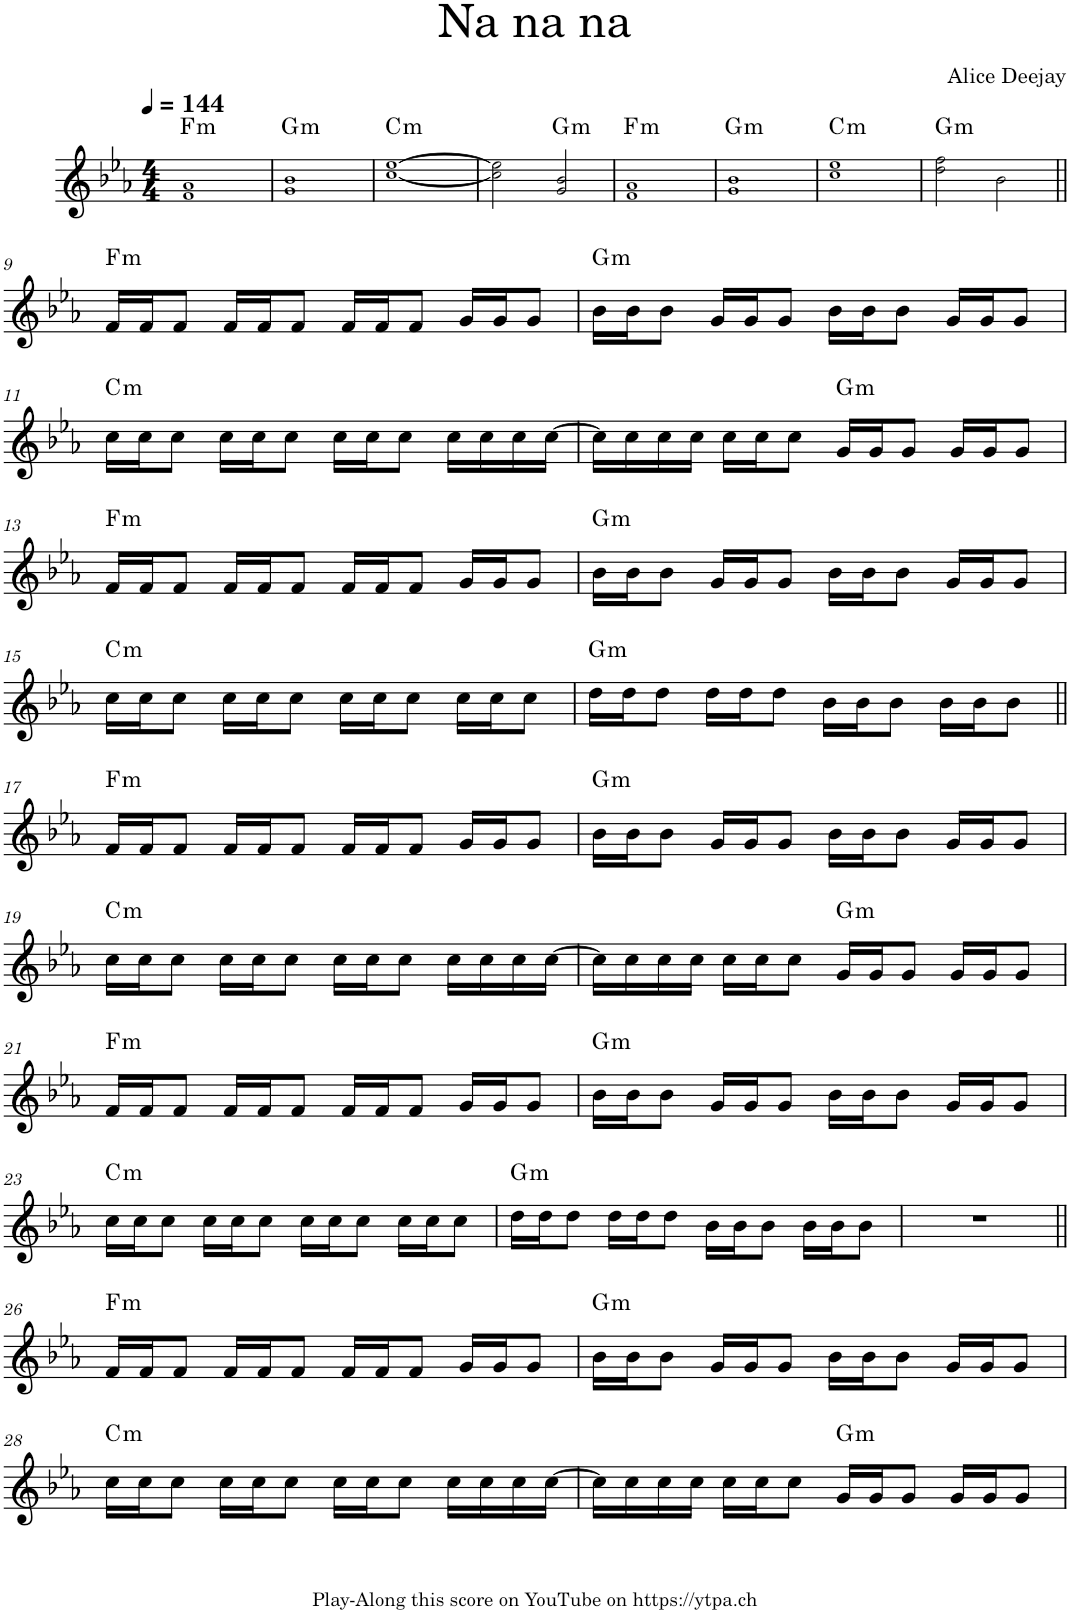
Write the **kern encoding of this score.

**kern	**harte
*part1	*part1
*staff1	*
*I"Piano	*
*I'Pno.	*
*clefG2	*
*k[b-e-a-]	*
*M4/4	*
*MM144	*
=1	=1
!	!LO:H:kt=m
1f! 1a-!	F:min
=2	=2
!	!LO:H:kt=m
1g! 1b-!	G:min
=3	=3
!	!LO:H:kt=m
[1cc! [1ee-!	C:min
=4	=4
2cc!\] 2ee-!\]	.
!	!LO:H:kt=m
2g!/ 2b-!/	G:min
=5	=5
!	!LO:H:kt=m
1f! 1a-!	F:min
=6	=6
!	!LO:H:kt=m
1g! 1b-!	G:min
=7	=7
!	!LO:H:kt=m
1cc! 1ee-!	C:min
=8	=8
!	!LO:H:kt=m
2dd!\ 2ff!\	G:min
2b-!\	.
!!LO:LB:g=z
=9||	=9||
!	!LO:H:kt=m
16f/LL	F:min
16f/J	.
8f/J	.
16f/LL	.
16f/J	.
8f/J	.
16f/LL	.
16f/J	.
8f/J	.
16g/LL	.
16g/J	.
8g/J	.
=10	=10
!	!LO:H:kt=m
16b-\LL	G:min
16b-\J	.
8b-\J	.
16g/LL	.
16g/J	.
8g/J	.
16b-\LL	.
16b-\J	.
8b-\J	.
16g/LL	.
16g/J	.
8g/J	.
!!LO:LB:g=z
=11	=11
!	!LO:H:kt=m
16cc\LL	C:min
16cc\J	.
8cc\J	.
16cc\LL	.
16cc\J	.
8cc\J	.
16cc\LL	.
16cc\J	.
8cc\J	.
16cc\LL	.
16cc\	.
16cc\	.
[16cc\JJ	.
=12	=12
16cc\LL]	.
16cc\	.
16cc\	.
16cc\JJ	.
16cc\LL	.
16cc\J	.
8cc\J	.
!	!LO:H:kt=m
16g/LL	G:min
16g/J	.
8g/J	.
16g/LL	.
16g/J	.
8g/J	.
!!LO:LB:g=z
=13	=13
!	!LO:H:kt=m
16f/LL	F:min
16f/J	.
8f/J	.
16f/LL	.
16f/J	.
8f/J	.
16f/LL	.
16f/J	.
8f/J	.
16g/LL	.
16g/J	.
8g/J	.
=14	=14
!	!LO:H:kt=m
16b-\LL	G:min
16b-\J	.
8b-\J	.
16g/LL	.
16g/J	.
8g/J	.
16b-\LL	.
16b-\J	.
8b-\J	.
16g/LL	.
16g/J	.
8g/J	.
!!LO:LB:g=z
=15	=15
!	!LO:H:kt=m
16cc\LL	C:min
16cc\J	.
8cc\J	.
16cc\LL	.
16cc\J	.
8cc\J	.
16cc\LL	.
16cc\J	.
8cc\J	.
16cc\LL	.
16cc\J	.
8cc\J	.
=16	=16
!	!LO:H:kt=m
16dd\LL	G:min
16dd\J	.
8dd\J	.
16dd\LL	.
16dd\J	.
8dd\J	.
16b-\LL	.
16b-\J	.
8b-\J	.
16b-\LL	.
16b-\J	.
8b-\J	.
!!LO:LB:g=z
=17||	=17||
!	!LO:H:kt=m
16f/LL	F:min
16f/J	.
8f/J	.
16f/LL	.
16f/J	.
8f/J	.
16f/LL	.
16f/J	.
8f/J	.
16g/LL	.
16g/J	.
8g/J	.
=18	=18
!	!LO:H:kt=m
16b-\LL	G:min
16b-\J	.
8b-\J	.
16g/LL	.
16g/J	.
8g/J	.
16b-\LL	.
16b-\J	.
8b-\J	.
16g/LL	.
16g/J	.
8g/J	.
!!LO:LB:g=z
=19	=19
!	!LO:H:kt=m
16cc\LL	C:min
16cc\J	.
8cc\J	.
16cc\LL	.
16cc\J	.
8cc\J	.
16cc\LL	.
16cc\J	.
8cc\J	.
16cc\LL	.
16cc\	.
16cc\	.
[16cc\JJ	.
=20	=20
16cc\LL]	.
16cc\	.
16cc\	.
16cc\JJ	.
16cc\LL	.
16cc\J	.
8cc\J	.
!	!LO:H:kt=m
16g/LL	G:min
16g/J	.
8g/J	.
16g/LL	.
16g/J	.
8g/J	.
!!LO:LB:g=z
=21	=21
!	!LO:H:kt=m
16f/LL	F:min
16f/J	.
8f/J	.
16f/LL	.
16f/J	.
8f/J	.
16f/LL	.
16f/J	.
8f/J	.
16g/LL	.
16g/J	.
8g/J	.
=22	=22
!	!LO:H:kt=m
16b-\LL	G:min
16b-\J	.
8b-\J	.
16g/LL	.
16g/J	.
8g/J	.
16b-\LL	.
16b-\J	.
8b-\J	.
16g/LL	.
16g/J	.
8g/J	.
!!LO:LB:g=z
=23	=23
!	!LO:H:kt=m
16cc\LL	C:min
16cc\J	.
8cc\J	.
16cc\LL	.
16cc\J	.
8cc\J	.
16cc\LL	.
16cc\J	.
8cc\J	.
16cc\LL	.
16cc\J	.
8cc\J	.
=24	=24
!	!LO:H:kt=m
16dd\LL	G:min
16dd\J	.
8dd\J	.
16dd\LL	.
16dd\J	.
8dd\J	.
16b-\LL	.
16b-\J	.
8b-\J	.
16b-\LL	.
16b-\J	.
8b-\J	.
=25	=25
1r	.
!!LO:LB:g=z
=26||	=26||
!	!LO:H:kt=m
16f/LL	F:min
16f/J	.
8f/J	.
16f/LL	.
16f/J	.
8f/J	.
16f/LL	.
16f/J	.
8f/J	.
16g/LL	.
16g/J	.
8g/J	.
=27	=27
!	!LO:H:kt=m
16b-\LL	G:min
16b-\J	.
8b-\J	.
16g/LL	.
16g/J	.
8g/J	.
16b-\LL	.
16b-\J	.
8b-\J	.
16g/LL	.
16g/J	.
8g/J	.
!!LO:LB:g=z
=28	=28
!	!LO:H:kt=m
16cc\LL	C:min
16cc\J	.
8cc\J	.
16cc\LL	.
16cc\J	.
8cc\J	.
16cc\LL	.
16cc\J	.
8cc\J	.
16cc\LL	.
16cc\	.
16cc\	.
[16cc\JJ	.
=29	=29
16cc\LL]	.
16cc\	.
16cc\	.
16cc\JJ	.
16cc\LL	.
16cc\J	.
8cc\J	.
!	!LO:H:kt=m
16g/LL	G:min
16g/J	.
8g/J	.
16g/LL	.
16g/J	.
8g/J	.
=	=
*-	*-
